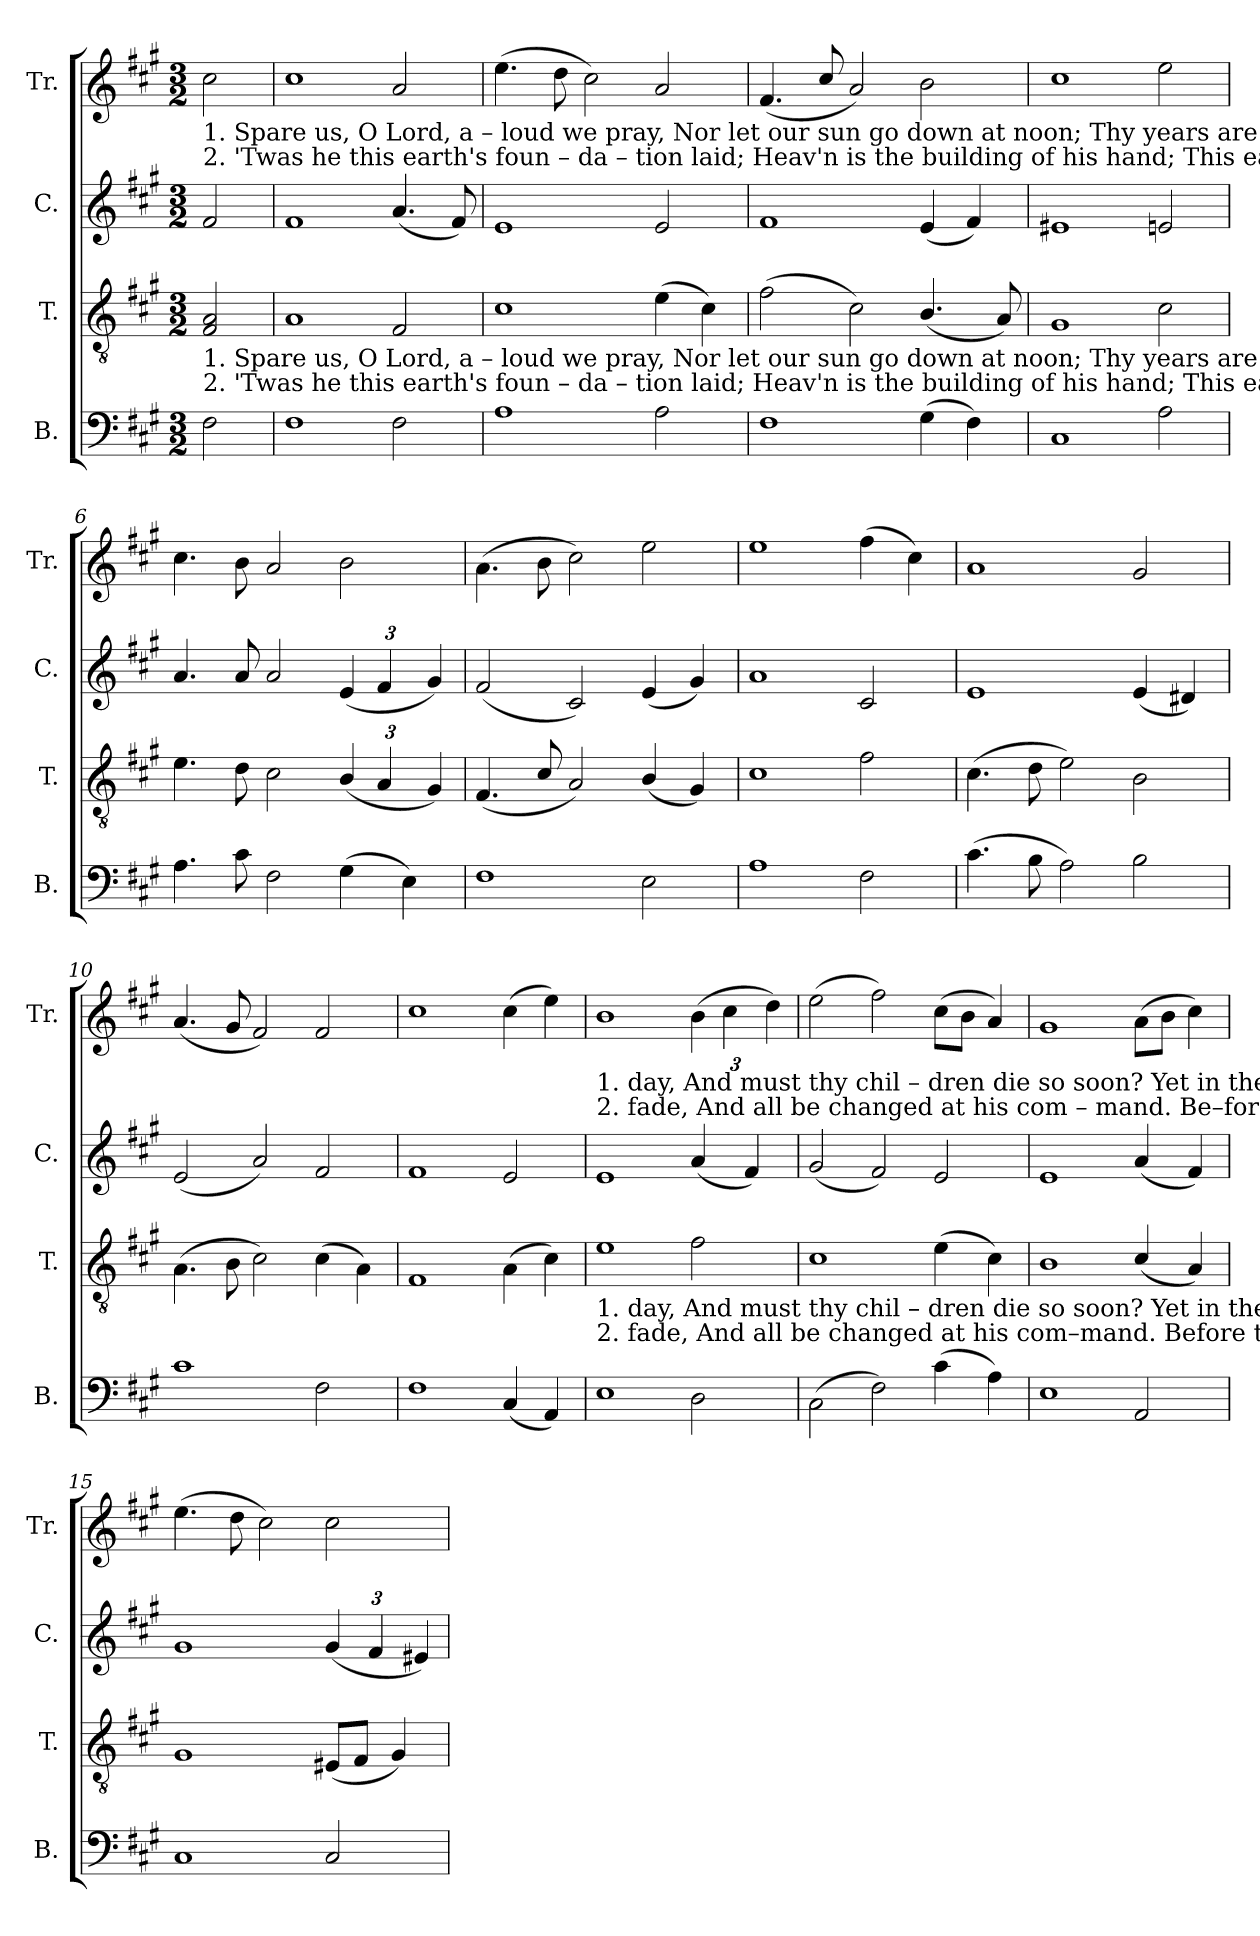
**kern	**kern	**kern	**kern
*part4	*part3	*part2	*part1
*staff4	*staff3	*staff2	*staff1
*I"B.	*I"T.	*I"C.	*I"Tr.
*I'B.	*I'T.	*I'C.	*I'Tr.
*clefF4	*clefGv2	*clefG2	*clefG2
*k[f#c#g#]	*k[f#c#g#]	*k[f#c#g#]	*k[f#c#g#]
*M3/2	*M3/2	*M3/2	*M3/2
*MM120	*MM120	*MM120	*MM120
=1	=1	=1	=1
!	!	!	!LO:TX:b:t=1. Spare  us,  O     Lord,      a –   loud         we   pray,  Nor  let  our  sun  go   down    at   noon;   Thy   years      are        one          e  –  ter – nal
!	!	!	!LO:TX:b:t=2. 'Twas  he  this  earth's    foun – da  –  tion    laid;  Heav'n is the building  of       his  hand;   This   earth     grows   old, these heav'ns shall
!	!LO:TX:b:t=1. Spare  us,  O     Lord,      a –   loud         we   pray,  Nor  let  our  sun  go   down    at   noon;   Thy   years      are        one          e  –  ter – nal	!	!
!	!LO:TX:b:t=2. 'Twas  he  this  earth's    foun – da  –  tion    laid;  Heav'n is the building  of       his  hand;   This   earth     grows   old, these heav'ns shall	!	!
2F#\	2F#/ 2A/	2f#/	2cc#\
=2	=2	=2	=2
1F#	1A	1f#	1cc#
2F#\	2F#/	(4.a/	2a/
.	.	8f#/)	.
=3	=3	=3	=3
1A	1c#	1e	(4.ee\
.	.	.	8dd\
.	.	.	2cc#\)
2A\	(4e\	2e/	2a/
.	4c#\)	.	.
=4	=4	=4	=4
1F#	(2f#\	1f#	(4.f#/
.	.	.	8cc#/
.	2c#\)	.	2a/)
(4G#\	(4.B/	(4e/	2b\
4F#\)	.	4f#/)	.
.	8A/)	.	.
=5	=5	=5	=5
1C#	1G#	1e#X	1cc#
2A\	2c#\	2en/	2ee\
=6	=6	=6	=6
4.A\	4.e\	4.a/	4.cc#\
8c#\	8d\	8a/	8b\
2F#\	2c#\	2a/	2a/
*	*Xbrackettup	*Xbrackettup	*
(4G#\	(6B/	(6e/	2b\
.	6A/	6f#/	.
4E\)	.	.	.
.	6G#/)	6g#/)	.
=7	=7	=7	=7
1F#	(4.F#/	(2f#/	(4.a\
.	8c#/	.	8b\
.	2A/)	2c#/)	2cc#\)
2E\	(4B/	(4e/	2ee\
.	4G#/)	4g#/)	.
=8	=8	=8	=8
1A	1c#	1a	1ee
2F#\	2f#\	2c#/	(4ff#\
.	.	.	4cc#\)
=9	=9	=9	=9
(4.c#\	(4.c#\	1e	1a
8B\	8d\	.	.
2A\)	2e\)	.	.
2B\	2B\	(4e/	2g#/
.	.	4d#X/)	.
=10	=10	=10	=10
1c#	(4.A\	(2e/	(4.a/
.	8B\	.	8g#/
.	2c#\)	2a/)	2f#/)
2F#\	(4c#\	2f#/	2f#/
.	4A\)	.	.
=11	=11	=11	=11
1F#	1F#	1f#	1cc#
(4C#/	(4A\	2e/	(4cc#\
4AA/)	4c#\)	.	4ee\)
!!LO:LB:g=z
=12	=12	=12	=12
!	!	!	!LO:TX:b:t=1. day,  And      must    thy    chil – dren    die         so              soon?                                                    Yet   in  the  midst  of death and  grief   This
!	!	!	!LO:TX:b:t=2. fade, And      all          be  changed   at      his        com   –    mand.                                                   Be–fore thy face thy church shall  live,  And
!	!LO:TX:b:t=1. day,  And     must    thy     chil – dren    die   so  soon?   Yet in the midst of death and grief This thought our sorrow should assuage&colon; This	!	!
!	!LO:TX:b:t=2. fade, And      all        be  changed   at    his  com–mand. Before thy face thy church shall  live,  And on thy throne thychildren reign; And	!	!
1E	1e	1e	1b
*	*	*	*Xbrackettup
2D\	2f#\	(4a/	(6b\
.	.	.	6cc#\
.	.	4f#/)	.
.	.	.	6dd\)
=13	=13	=13	=13
(2C#\	1c#	(2g#/	(2ee\
2F#\)	.	2f#/)	2ff#\)
(4c#\	(4e\	2e/	(8cc#\L
.	.	.	8b\J
4A\)	4c#\)	.	4a/)
=14	=14	=14	=14
1E	1B	1e	1g#
2AA/	(4c#/	(4a/	(8a\L
.	.	.	8b\J
.	4A/)	4f#/)	4cc#\)
=15	=15	=15	=15
1C#	1G#	1g#	(4.ee\
.	.	.	8dd\
.	.	.	2cc#\)
2C#/	(8E#X/L	(6g#/	2cc#\
.	8F#/J	.	.
.	.	6f#/	.
.	4G#/)	.	.
.	.	6e#X/)	.
=	=	=	=
*-	*-	*-	*-
